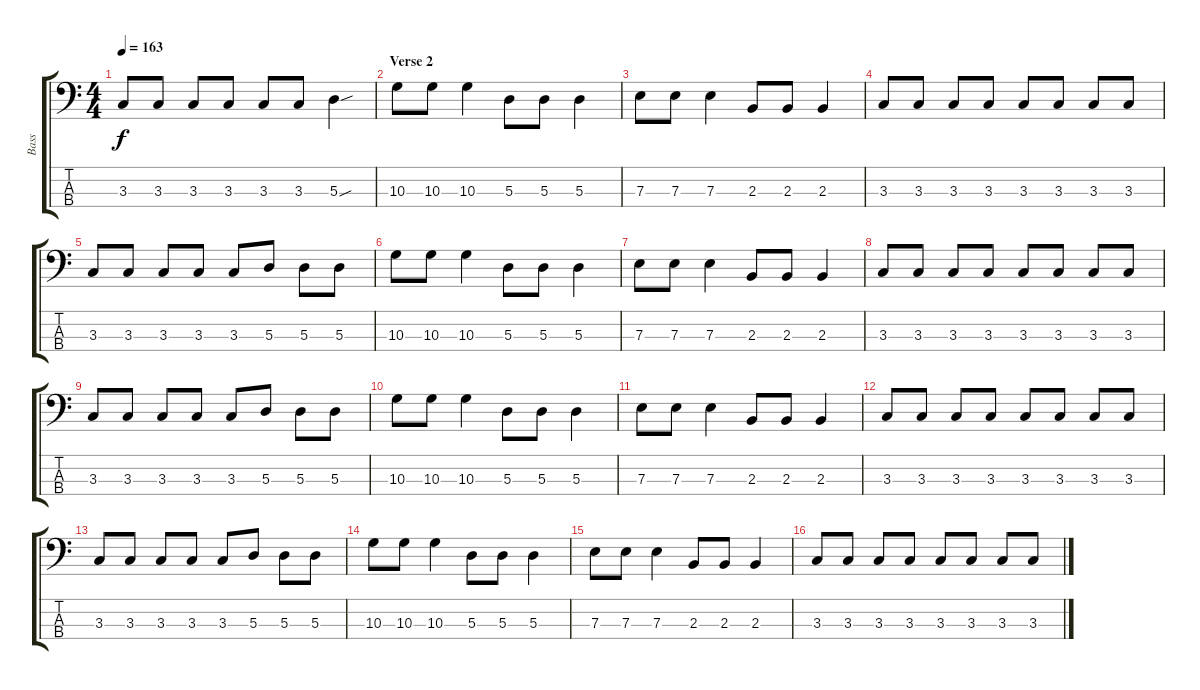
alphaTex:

\track ("Bass" "Bass") {instrument electricbassfinger}
\staff {score tabs}
\tuning (G2 D2 A1 E1) {hide}
\ts (4 4)
\tempo 163
\clef f4
\ks c
3.3.8{dy f} 3.3.8 3.3.8 3.3.8 3.3.8 3.3.8 5.3{sou}.4 |
\section ("" "Verse 2")
10.3.8 10.3.8 10.3.4 5.3.8 5.3.8 5.3.4 |
7.3.8 7.3.8 7.3.4 2.3.8 2.3.8 2.3.4 |
3.3.8 3.3.8 3.3.8 3.3.8 3.3.8 3.3.8 3.3.8 3.3.8 |
3.3.8 3.3.8 3.3.8 3.3.8 3.3.8 5.3.8 5.3.8 5.3.8 |
10.3.8 10.3.8 10.3.4 5.3.8 5.3.8 5.3.4 |
7.3.8 7.3.8 7.3.4 2.3.8 2.3.8 2.3.4 |
3.3.8 3.3.8 3.3.8 3.3.8 3.3.8 3.3.8 3.3.8 3.3.8 |
3.3.8 3.3.8 3.3.8 3.3.8 3.3.8 5.3.8 5.3.8 5.3.8 |
10.3.8 10.3.8 10.3.4 5.3.8 5.3.8 5.3.4 |
7.3.8 7.3.8 7.3.4 2.3.8 2.3.8 2.3.4 |
3.3.8 3.3.8 3.3.8 3.3.8 3.3.8 3.3.8 3.3.8 3.3.8 |
3.3.8 3.3.8 3.3.8 3.3.8 3.3.8 5.3.8 5.3.8 5.3.8 |
10.3.8 10.3.8 10.3.4 5.3.8 5.3.8 5.3.4 |
7.3.8 7.3.8 7.3.4 2.3.8 2.3.8 2.3.4 |
3.3.8 3.3.8 3.3.8 3.3.8 3.3.8 3.3.8 3.3.8 3.3.8
